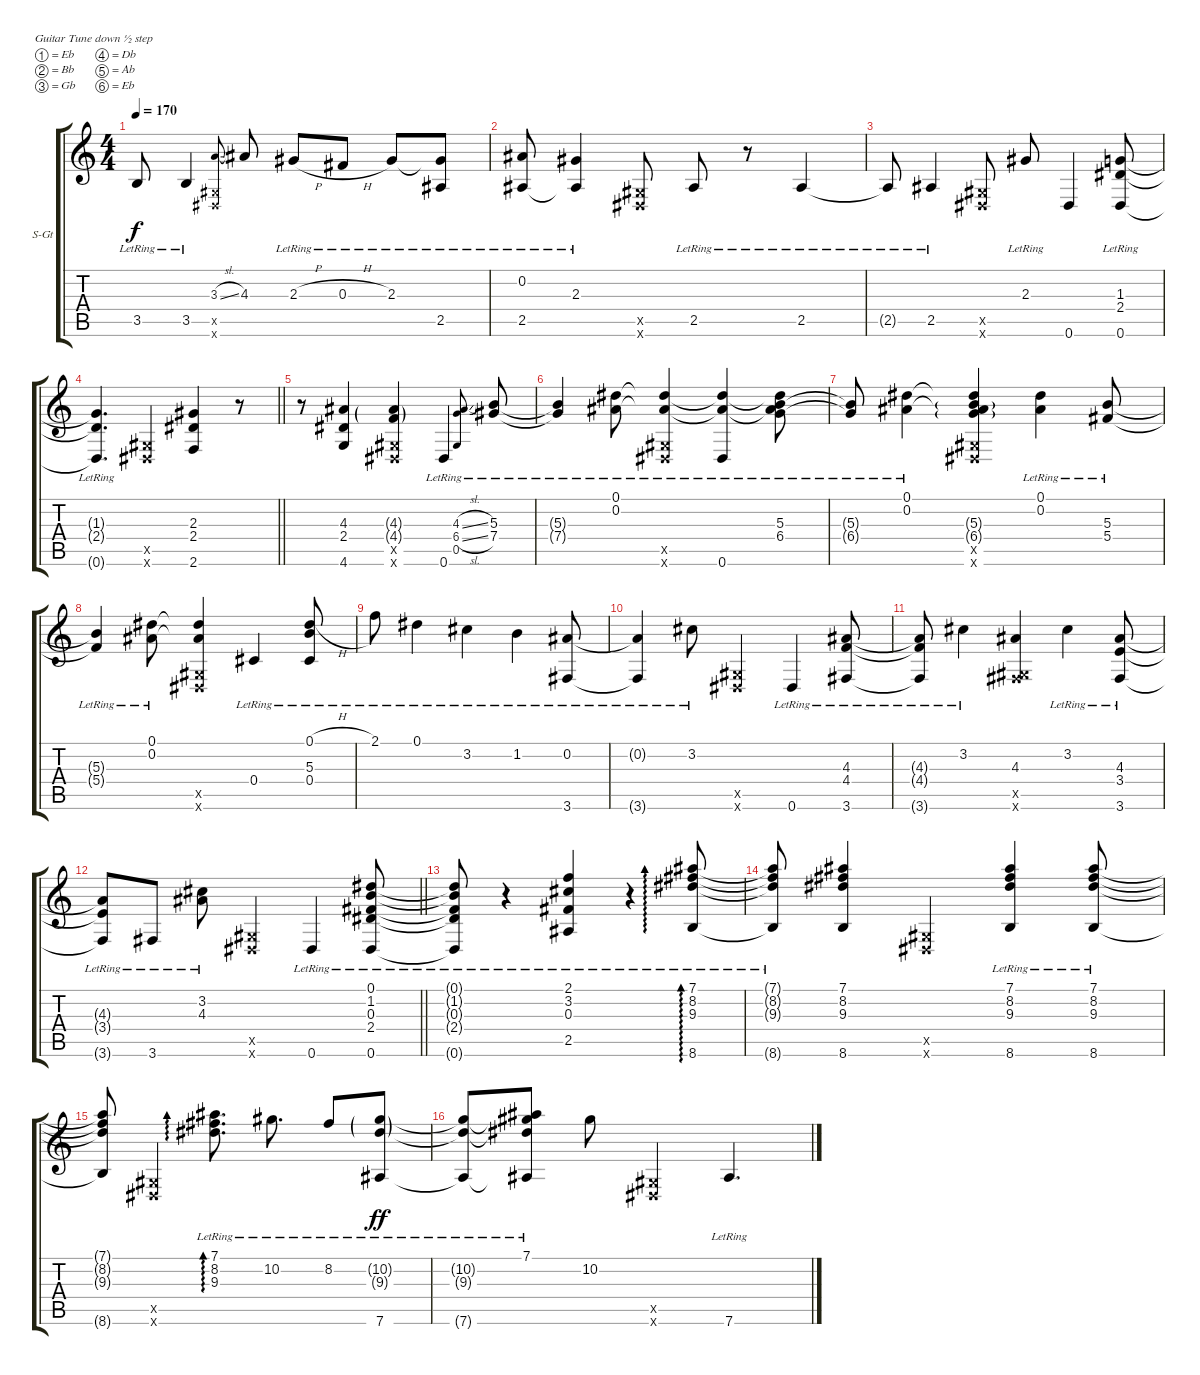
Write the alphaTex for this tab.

\defaultSystemsLayout 4
\bracketExtendMode groupsimilarinstruments
\firstSystemTrackNameOrientation horizontal
\otherSystemsTrackNameOrientation horizontal
\track ("Steel Guitar" "S-Gt") {instrument acousticguitarsteel}
\staff {score tabs}
\tuning (Eb4 Bb3 Gb3 Db3 Ab2 Eb2)
\ts (4 4)
\tempo 170
\clef g2
\ks c
3.5{lr t}.8{dy f} 3.5{lr}.4 (0.6{x} 0.5{x} 3.3{sl}).8{gr onbeat} 4.3.8 2.3{h lr}.8 0.3{h lr}.8 2.3{lr}.8 (2.5{lr} 2.3{lr t}).8 |
(0.2{lr} 2.5{lr}).8 (2.3{lr} 2.5{lr t}).4 (0.6{x} 0.5{x}).8 2.5{lr}.8 r.8 2.5{lr}.4 |
2.5{lr t}.8 2.5{lr}.4 (0.6{x} 0.5{x}).8 2.3{lr}.8 0.6.4 (2.4{lr} 0.6{lr} 1.3{lr}).8 |
\barLineRight lightlight
(1.3{lr t} 2.4{lr t} 0.6{lr t}).4{d} (0.6{x} 0.5{x}).4 (2.3 2.4 2.6).4 r.8 |
r.8 (4.3 4.6 2.4).4 (0.6{x} 0.5{x} 4.4{g} 4.3{g}).4 0.6{lr}.4 (6.4{sl lr} 4.3{sl lr} 0.5{lr}).8{gr onbeat} (7.4{lr} 5.3{lr}).8 |
(5.3{lr t} 7.4{lr t}).4 (0.1{lr} 0.2{lr}).8 (0.6{x} 0.5{x} 0.1{lr t} 0.2{lr t}).4 (0.6 0.1{lr t} 0.2{lr t}).4 (5.3{lr} 6.4{lr} 0.2{lr t} 0.1{lr t}).8 |
(5.3{lr t} 6.4{lr t}).8 (0.2{lr} 0.1{lr}).4 (0.1{t} 0.2{t} 0.6{x} 0.5{x} 5.3{g} 6.4{g}).4 (0.1{lr} 0.2{lr}).4 (5.3{lr} 5.4{lr}).8 |
(5.3{lr t} 5.4{lr t}).4 (0.1{lr} 0.2{lr}).8 (0.2{t} 0.1{t} 0.6{x} 0.5{x}).4 0.4{lr}.4 (5.3{lr} 0.1{h lr} 0.4{lr}).8 |
2.1{lr}.8 0.1{lr}.4 3.2{lr}.4 1.2{lr}.4 (0.2{lr} 3.6{lr}).8 |
(3.6{lr t} 0.2{lr t}).4 3.2{lr}.8 (0.6{x} 0.5{x}).4 0.6{lr}.4 (3.6{lr} 4.4{lr} 4.3{lr}).8 |
(3.6{lr t} 4.3{lr t} 4.4{lr t}).8 3.2{lr}.4 (4.3 3.6{x} 0.5{x}).4 3.2{lr}.4 (3.4{lr} 4.3{lr} 3.6{lr}).8 |
\barLineRight lightlight
(4.3{lr t} 3.4{lr t} 3.6{lr t}).8 3.6{lr}.8 (4.3{lr} 3.2{lr}).8 (0.6{x} 0.5{x}).4 0.6{lr}.4 (1.2{lr} 0.3{lr} 2.4{lr} 0.6{lr} 0.1{lr}).8 |
(2.4{lr t} 0.3{lr t} 1.2{lr t} 0.1{lr t} 0.6{lr t}).8 r.4 (2.5{lr} 3.2{lr} 0.3{lr} 2.1{lr}).4 r.4 (7.1{lr} 8.2{lr} 9.3{lr} 8.6{lr}).8{ad 0} |
(7.1{lr t} 8.2{lr t} 9.3{lr t} 8.6{lr t}).8 (7.1 8.2 9.3 8.6).4 (0.6{x} 0.5{x}).4 (7.1{lr} 8.2{lr} 9.3{lr} 8.6{lr}).4 (7.1{lr} 8.2{lr} 9.3{lr} 8.6{lr}).8 |
(8.6{t} 7.1{t} 8.2{t} 9.3{t}).8 (0.6{x} 0.5{x}).4 (7.1{lr} 8.2{lr} 9.3{lr}).8{d ad 0} 10.2{lr}.8{d} 8.2{lr}.8 (7.6{lr} 9.3{g lr} 10.2{g lr}).8{dy ff} |
(10.2{lr t} 9.3{lr t} 7.6{lr t}).8 (7.1{lr} 7.6{lr t} 9.3{lr t} 10.2{lr t}).8 10.2.8 (0.6{x} 0.5{x}).4 7.6{lr}.4{d}
